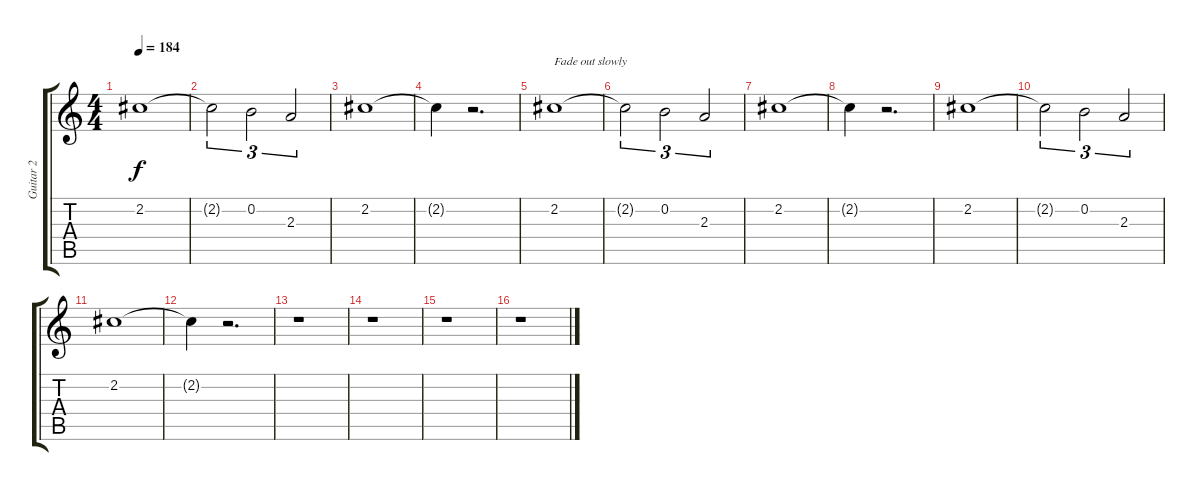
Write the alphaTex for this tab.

\track ("Guitar 2" "Guitar 2") {instrument overdrivenguitar}
\staff {score tabs}
\tuning (E4 B3 G3 D3 A2 E2) {hide}
\ts (4 4)
\tempo 184
\clef g2
\ks c
2.2.1{dy f} |
2.2{t}.2{tu (3 2)} 0.2.2{tu (3 2)} 2.3.2{tu (3 2)} |
2.2.1 |
2.2{t}.4 r.2{d} |
2.2.1{txt "Fade out slowly" volume 8} |
2.2{t}.2{tu (3 2)} 0.2.2{tu (3 2)} 2.3.2{tu (3 2)} |
2.2.1 |
2.2{t}.4 r.2{d} |
2.2.1{volume 7} |
2.2{t}.2{tu (3 2)} 0.2.2{tu (3 2)} 2.3.2{tu (3 2)} |
2.2.1{volume 5} |
2.2{t}.4 r.2{d} |
r.1 |
r.1 |
r.1 |
r.1
